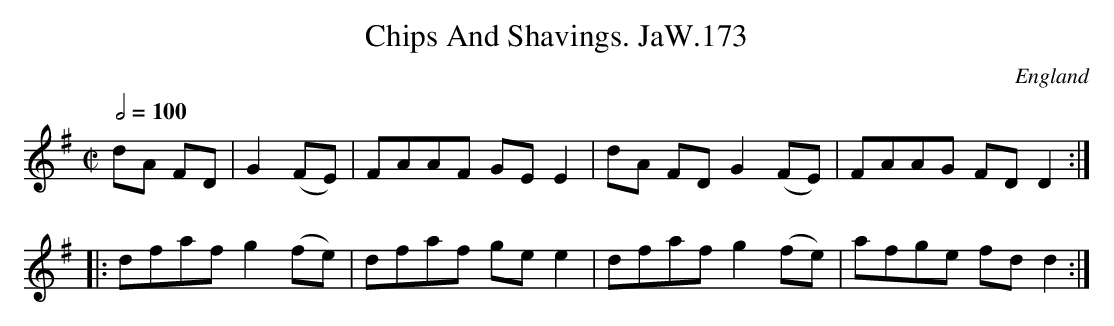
X:1
T:Chips And Shavings. JaW.173
L:1/8
M:C|
O:England
Q:1/2=100
K:G
dA FD|G2(FE)|FAAF GEE2|dA FD G2(FE)|FAAG FDD2:|!
|:dfaf g2(fe)|dfaf gee2|dfaf g2(fe)|afge fdd2:|
